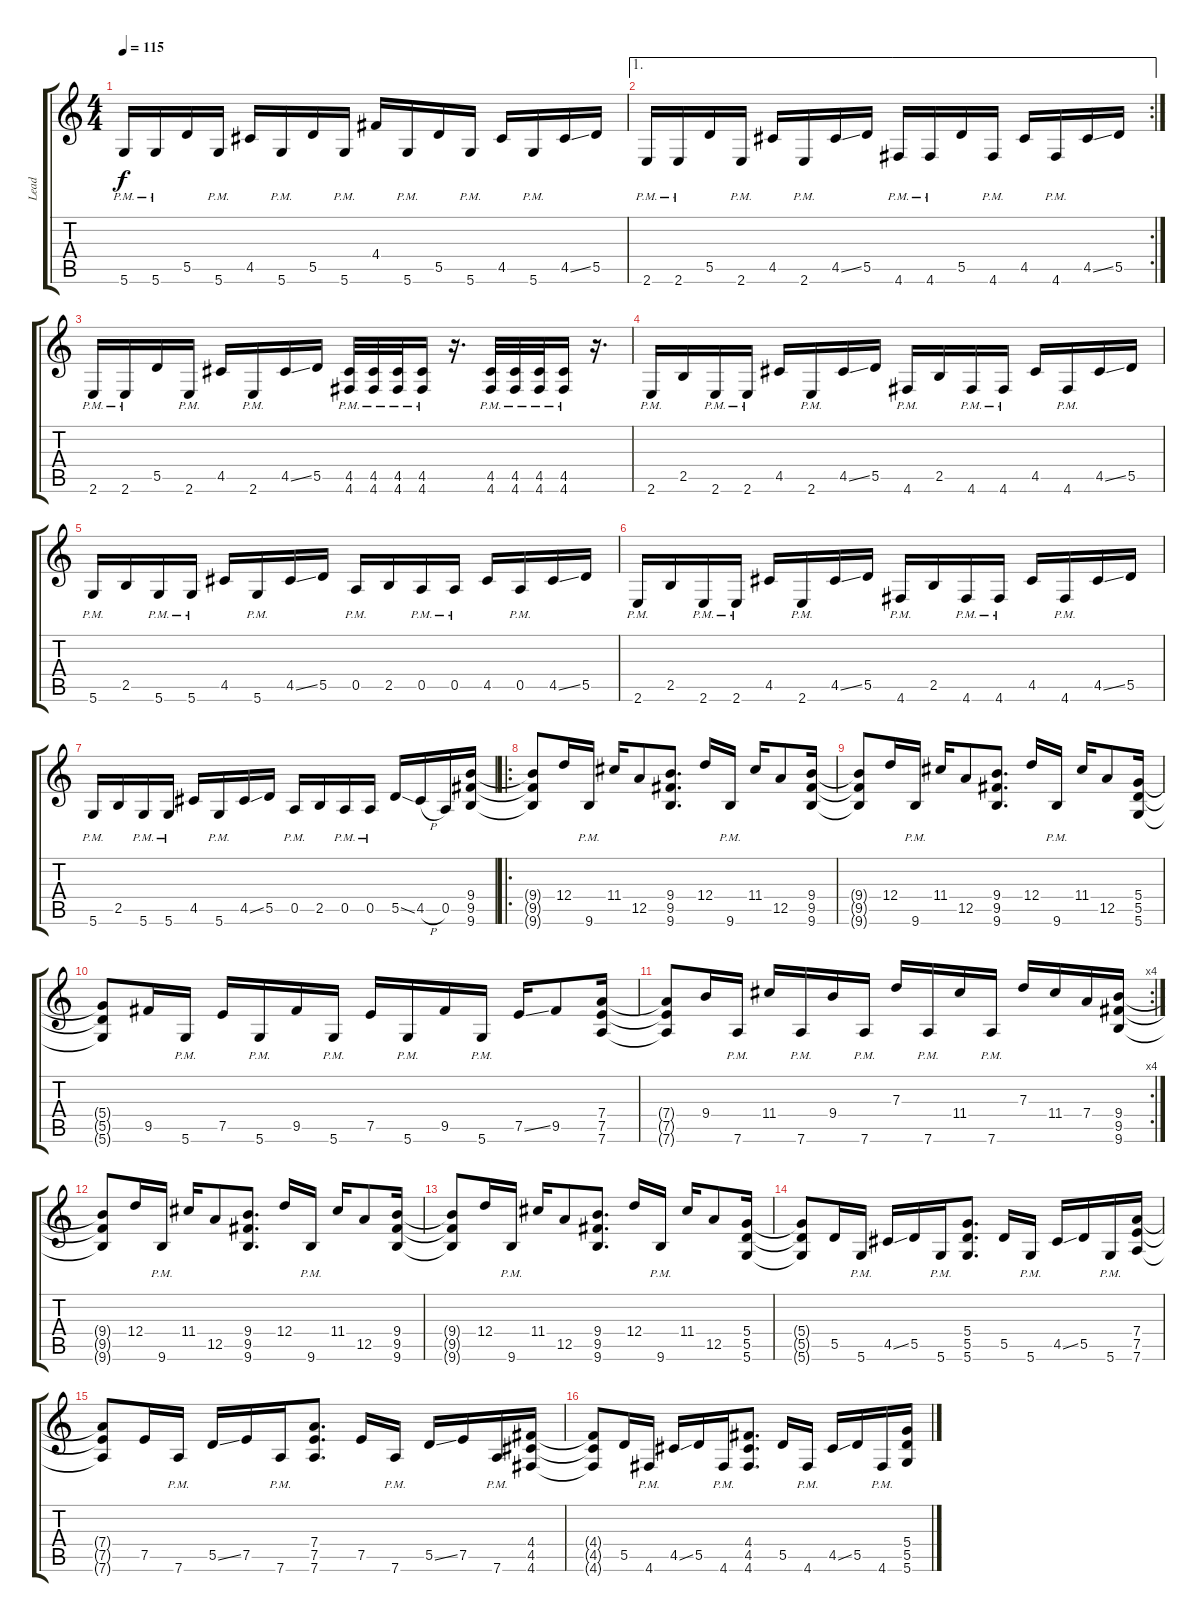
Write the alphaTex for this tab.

\track ("Lead" "Lead") {instrument overdrivenguitar}
\staff {score tabs}
\tuning (E4 B3 G3 D3 A2 D2) {hide}
\ts (4 4)
\tempo 115
\clef g2
\ks c
5.6{pm}.16{dy f} 5.6{pm}.16 5.5.16 5.6{pm}.16 4.5.16 5.6{pm}.16 5.5.16 5.6{pm}.16 4.4.16 5.6{pm}.16 5.5.16 5.6{pm}.16 4.5.16 5.6{pm}.16 4.5{ss}.16 5.5.16 |
\ae 1
\rc 2
2.6{pm}.16 2.6{pm}.16 5.5.16 2.6{pm}.16 4.5.16 2.6{pm}.16 4.5{ss}.16 5.5.16 4.6{pm}.16 4.6{pm}.16 5.5.16 4.6{pm}.16 4.5.16 4.6{pm}.16 4.5{ss}.16 5.5.16 |
2.6{pm}.16 2.6{pm}.16 5.5.16 2.6{pm}.16 4.5.16 2.6{pm}.16 4.5{ss}.16 5.5.16 (4.5{pm} 4.6{pm}).32 (4.5{pm} 4.6{pm}).32 (4.5{pm} 4.6{pm}).32 (4.5{pm} 4.6{pm}).16 r.16{d} (4.5{pm} 4.6{pm}).32 (4.5{pm} 4.6{pm}).32 (4.5{pm} 4.6{pm}).32 (4.5{pm} 4.6{pm}).16 r.16{d} |
2.6{pm}.16 2.5.16 2.6{pm}.16 2.6{pm}.16 4.5.16 2.6{pm}.16 4.5{ss}.16 5.5.16 4.6{pm}.16 2.5.16 4.6{pm}.16 4.6{pm}.16 4.5.16 4.6{pm}.16 4.5{ss}.16 5.5.16 |
5.6{pm}.16 2.5.16 5.6{pm}.16 5.6{pm}.16 4.5.16 5.6{pm}.16 4.5{ss}.16 5.5.16 0.5{pm}.16 2.5.16 0.5{pm}.16 0.5{pm}.16 4.5.16 0.5{pm}.16 4.5{ss}.16 5.5.16 |
2.6{pm}.16 2.5.16 2.6{pm}.16 2.6{pm}.16 4.5.16 2.6{pm}.16 4.5{ss}.16 5.5.16 4.6{pm}.16 2.5.16 4.6{pm}.16 4.6{pm}.16 4.5.16 4.6{pm}.16 4.5{ss}.16 5.5.16 |
5.6{pm}.16 2.5.16 5.6{pm}.16 5.6{pm}.16 4.5.16 5.6{pm}.16 4.5{ss}.16 5.5.16 0.5{pm}.16 2.5.16 0.5{pm}.16 0.5{pm}.16 5.5{ss}.16 4.5{h}.16 0.5.16 (9.4 9.5 9.6).16 |
\ro
(9.4{t} 9.5{t} 9.6{t}).8 12.4.16 9.6{pm}.16 11.4.16 12.5.8 (9.4 9.5 9.6).8{d} 12.4.16 9.6{pm}.16 11.4.16 12.5.8 (9.4 9.5 9.6).16 |
(9.4{t} 9.5{t} 9.6{t}).8 12.4.16 9.6{pm}.16 11.4.16 12.5.8 (9.4 9.5 9.6).8{d} 12.4.16 9.6{pm}.16 11.4.16 12.5.8 (5.4 5.5 5.6).16 |
(5.4{t} 5.5{t} 5.6{t}).8 9.5.16 5.6{pm}.16 7.5.16 5.6{pm}.16 9.5.16 5.6{pm}.16 7.5.16 5.6{pm}.16 9.5.16 5.6{pm}.16 7.5{ss}.16 9.5.8 (7.4 7.5 7.6).16 |
\rc 4
(7.4{t} 7.5{t} 7.6{t}).8 9.4.16 7.6{pm}.16 11.4.16 7.6{pm}.16 9.4.16 7.6{pm}.16 7.3.16 7.6{pm}.16 11.4.16 7.6{pm}.16 7.3.16 11.4.16 7.4.16 (9.4 9.5 9.6).16 |
(9.4{t} 9.5{t} 9.6{t}).8 12.4.16 9.6{pm}.16 11.4.16 12.5.8 (9.4 9.5 9.6).8{d} 12.4.16 9.6{pm}.16 11.4.16 12.5.8 (9.4 9.5 9.6).16 |
(9.4{t} 9.5{t} 9.6{t}).8 12.4.16 9.6{pm}.16 11.4.16 12.5.8 (9.4 9.5 9.6).8{d} 12.4.16 9.6{pm}.16 11.4.16 12.5.8 (5.4 5.5 5.6).16 |
(5.4{t} 5.5{t} 5.6{t}).8 5.5.16 5.6{pm}.16 4.5{ss}.16 5.5.16 5.6{pm}.16 (5.4 5.5 5.6).8{d} 5.5.16 5.6{pm}.16 4.5{ss}.16 5.5.16 5.6{pm}.16 (7.4 7.5 7.6).16 |
(7.4{t} 7.5{t} 7.6{t}).8 7.5.16 7.6{pm}.16 5.5{ss}.16 7.5.16 7.6{pm}.16 (7.4 7.5 7.6).8{d} 7.5.16 7.6{pm}.16 5.5{ss}.16 7.5.16 7.6{pm}.16 (4.4 4.5 4.6).16 |
(4.4{t} 4.5{t} 4.6{t}).8 5.5.16 4.6{pm}.16 4.5{ss}.16 5.5.16 4.6{pm}.16 (4.4 4.5 4.6).8{d} 5.5.16 4.6{pm}.16 4.5{ss}.16 5.5.16 4.6{pm}.16 (5.4 5.5 5.6).16
